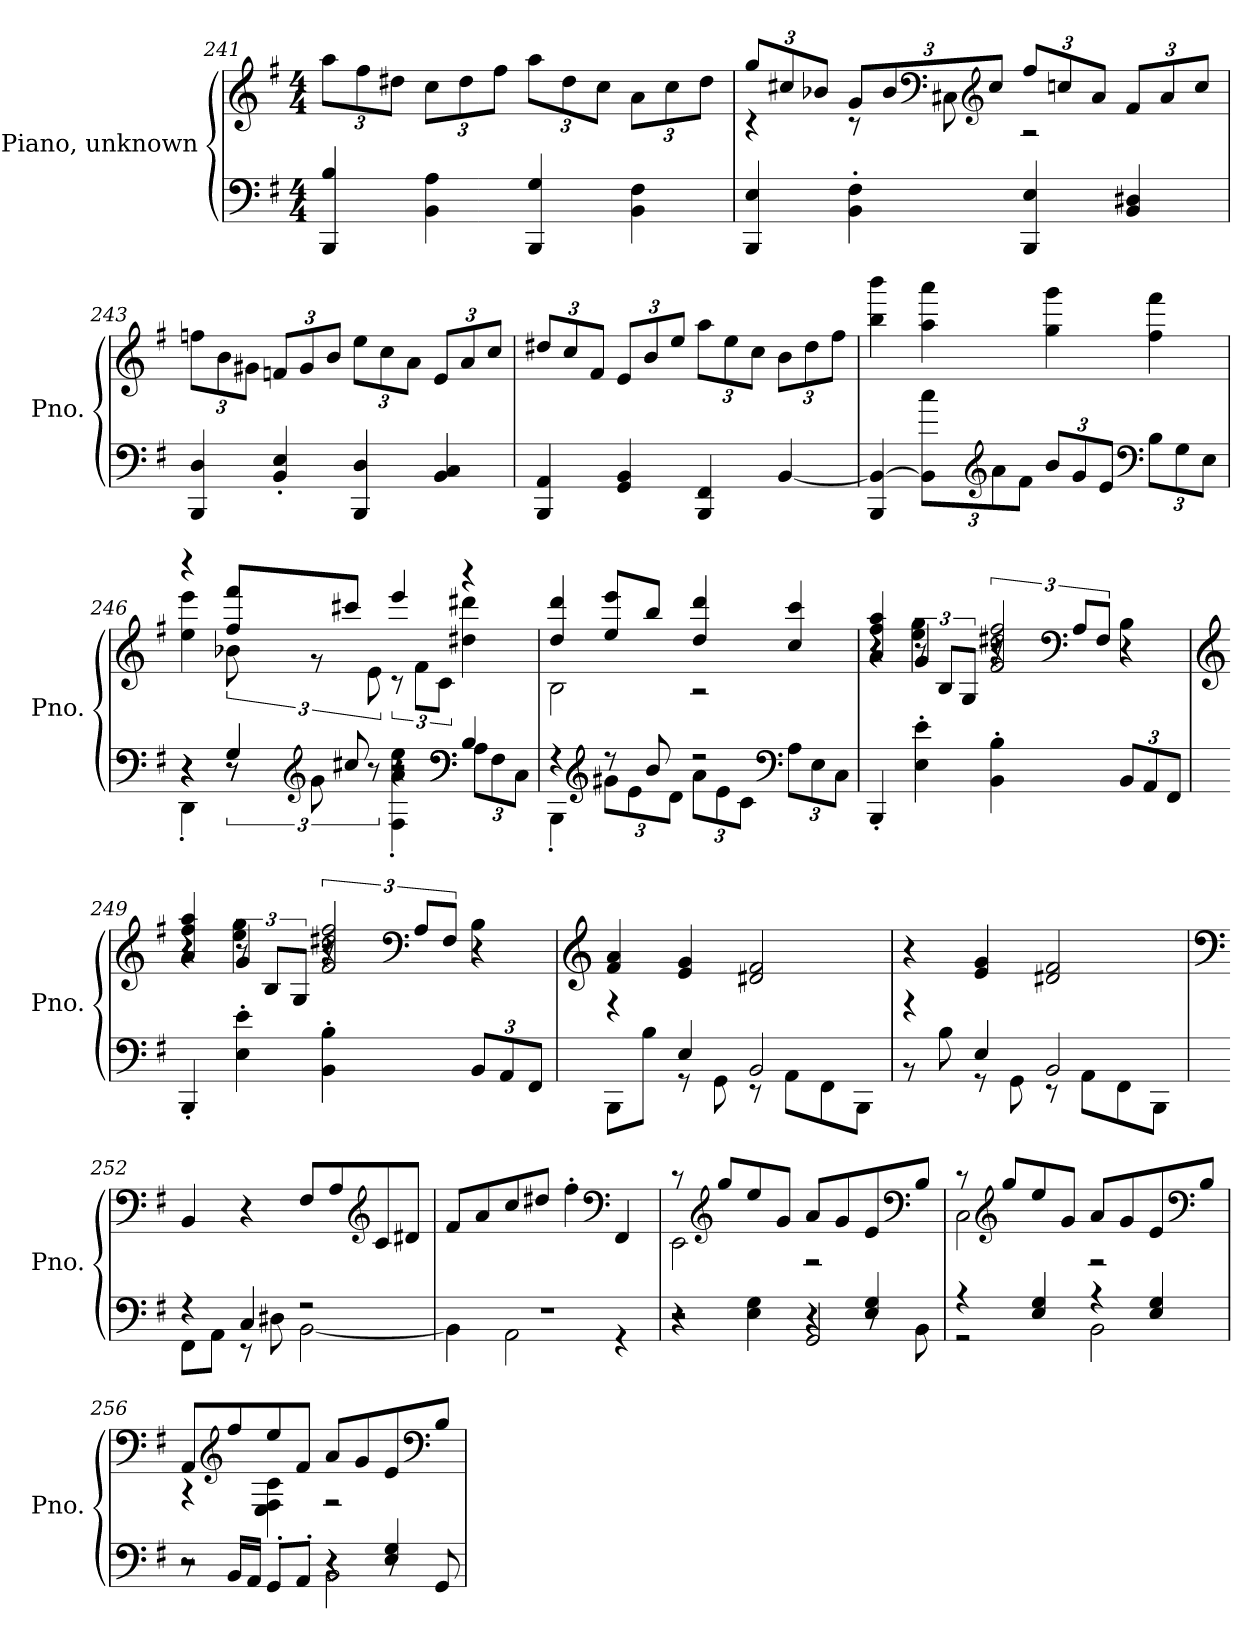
**kern	**kern
*part1	*part1
*staff2	*staff1
*I"Piano, unknown	*
*I'Pno.	*
*clefF4	*clefG2
*k[f#]	*k[f#]
*M4/4	*M4/4
*	*Xbrackettup
=241	=241
4BBB/ 4B/	12aa\L
.	12ff#\
.	12dd#X\J
4BB\ 4A\	12cc\L
.	12dd#\
.	12ff#\J
4BBB/ 4G/	12aa\L
.	12dd#\
.	12cc\J
4BB\ 4F#\	12a\L
.	12cc\
.	12dd#\J
=242	=242
*	*^
4BBB/ 4E/	12gg/L	4r
.	12cc#X/	.
.	12b-X/J	.
4BB\' 4F#\'	12g/L	8r
.	12b-/	.
*	*clefF4	*
.	.	8C#X\
*	*clefG2	*
.	12cc#/J	.
4BBB/ 4E/	12ff#/L	2r
.	12ccn/	.
.	12a/J	.
4BB/ 4D#X/	12f#/L	.
.	12a/	.
.	12cc/J	.
*	*v	*v
!!LO:LB:g=z
=243	=243
4BBB/ 4D/	12ffn\L
.	12b\
.	12g#X\J
4BB/' 4E/'	12fn/L
.	12g#/
.	12b/J
4BBB/ 4D/	12ee\L
.	12cc\
.	12a\J
4BB/ 4C/	12e/L
.	12a/
.	12cc/J
=244	=244
4BBB/ 4AA/	12dd#X/L
.	12cc/
.	12f#/J
4GG/ 4BB/	12e/L
.	12b/
.	12ee/J
4BBB/ 4FF#/	12aa\L
.	12ee\
.	12cc\J
[4BB/	12b\L
.	12dd#\
.	12ff#\J
=245	=245
4BBB/ 4BB/_	4bb\ 4bbb\
*Xbrackettup	*
12BB\] 12cc\L	4aa\ 4aaa\
*clefG2	*
12a\	.
12f#\J	.
12b/L	4gg\ 4ggg\
12g/	.
12e/J	.
*clefF4	*
12B\L	4ff#\ 4fff#\
12G\	.
12E\J	.
!!LO:LB:g=z
=246	=246
*^	*^
*	*^	*	*
4r	4DD'\	4r	4r	4ee\ 4eee\
*	*brackettup	*	*	*brackettup
8r	12r	4G/	8ff#/ 8fff#/L	12b-X\
*clefG2	*	*	*	*
.	12g\	.	.	12r
8cc#X/	.	.	8ccc#X/J	.
.	12r	.	.	12e\
4r	4F#\' 4a\' 4ee\'	2r	4eee/	12r
.	.	.	.	12f#\L
.	.	.	.	12c\J
*clefF4	*	*	*	*
*	*Xbrackettup	*	*	*
4B/	12A\L	.	4r	4dd#X\ 4ddd#X\
.	12F#\	.	.	.
.	12C\J	.	.	.
*	*v	*v	*	*
=247	=247	=247	=247
4r	4BBB'\	4dd/ 4ddd/	2B\
*clefG2	*	*	*
8r	12g#X\L	8ee/ 8eee/L	.
.	12e\	.	.
8b/	.	8bb/J	.
.	12d\J	.	.
2r	12a\L	4dd/ 4ddd/	2r
.	12e\	.	.
.	12c\J	.	.
*clefF4	*	*	*
.	12A\L	4cc/ 4ccc/	.
.	12E\	.	.
.	12C\J	.	.
*v	*v	*	*
!!LO:LB:g=z
=248	=248	=248
*	*	*^
4BBB'/	4r	4r	4a/ 4ff#/ 4aa/
4E\' 4e\'	4g/	4ee\ 4gg\	12r
.	.	.	12B/L
.	.	.	12G/J
4BB\' 4B\'	2f#/ 2dd#X/ 2ff#/	4r	12r
*	*clefF4	*	*
.	.	.	12A/L
.	.	.	12F#/J
12BB/L	.	4B\	4r
12AA/	.	.	.
12FF#/J	.	.	.
=249	=249	=249	=249
*	*clefG2	*	*
4BBB'/	4r	4r	4a/ 4ff#/ 4aa/
4E\' 4e\'	4g/	4ee\ 4gg\	12r
.	.	.	12B/L
.	.	.	12G/J
4BB\' 4B\'	2f#/ 2dd#X/ 2ff#/	4r	12r
*	*clefF4	*	*
.	.	.	12A/L
.	.	.	12F#/J
12BB/L	.	4B\	4r
12AA/	.	.	.
12FF#/J	.	.	.
*	*v	*v	*v
=250	=250
*	*clefG2
*^	*
4r	8BBB\L	4f#/ 4a/
.	8B\J	.
4E/	8r	4e/ 4g/
.	8GG\	.
2BB/	8r	2d#X/ 2f#/
.	8AA\L	.
.	8FF#\	.
.	8BBB\J	.
!!LO:LB:g=z
=251	=251	=251
4r	8r	4r
.	8B\	.
4E/	8r	4e/ 4g/
.	8GG\	.
2BB/	8r	2d#X/ 2f#/
.	8AA\L	.
.	8FF#\	.
.	8BBB\J	.
=252	=252	=252
*	*	*clefF4
4r	8FF#\L	4BB/
.	8AA\J	.
4C/	8r	4r
.	8D#X\	.
2r	[2BB\	8F#/L
.	.	8A/
*	*	*clefG2
.	.	8c/
.	.	8d#X/J
=253	=253	=253
1r	4BB\]	8f#/L
.	.	8a/
.	2AA\	8cc/
.	.	8dd#X/J
.	.	4ff#'\
*	*	*clefF4
.	4r	4FF#/
=254	=254	=254
*	*^	*^
2r	4r	2r	8r	2EE\
*	*	*	*clefG2	*
.	.	.	8gg/L	.
.	4E\ 4G\	.	8ee/	.
.	.	.	8g/J	.
4r	4r	2GG/	8a/L	2r
.	.	.	8g/	.
4E/ 4G/	8r	.	8e/	.
*	*	*	*clefF4	*
.	8BB\	.	8B/J	.
*	*v	*v	*	*
!!LO:LB:g=z	!!
=255	=255	=255	=255
4r	2r	8r	2C\
*	*	*clefG2	*
.	.	8gg/L	.
4E/ 4G/	.	8ee/	.
.	.	8g/J	.
4r	2BB\	8a/L	2r
.	.	8g/	.
4E/ 4G/	.	8e/	.
*	*	*clefF4	*
.	.	8B/J	.
=256	=256	=256	=256
*	*^	*	*
2r	2r	8r	8AA/L	4r
*	*	*	*clefG2	*
.	.	16BB/LL	8ff#/	.
.	.	16AA/JJ	.	.
.	.	8GG'/L	8ee/	4E\ 4F#\ 4c\
.	.	8AA'/J	8f#/J	.
4r	2BB\	4r	8a/L	2r
.	.	.	8g/	.
4E/ 4G/	.	8r	8e/	.
*	*	*	*clefF4	*
.	.	8GG/	8B/J	.
*v	*v	*v	*	*
*	*v	*v
=	=
*-	*-
